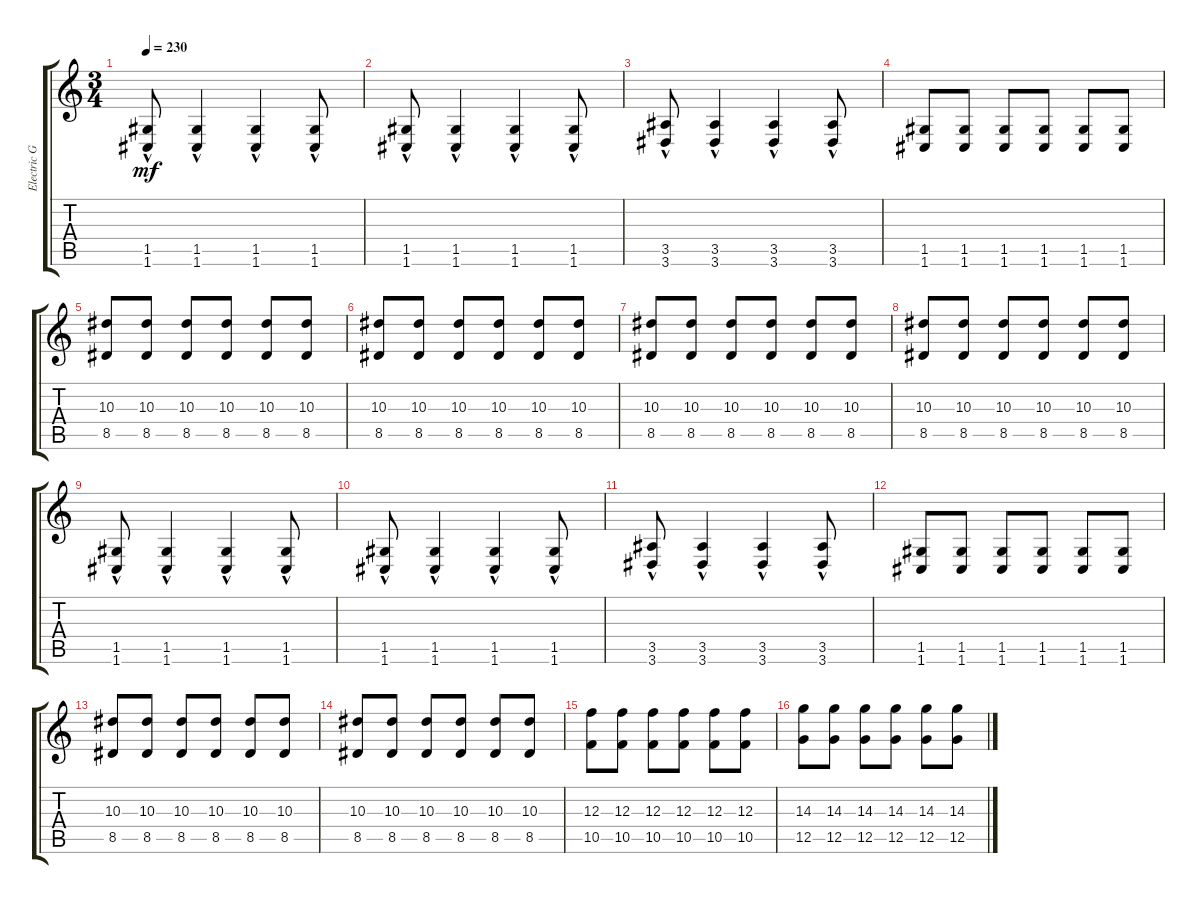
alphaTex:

\track ("Electric Guitar" "Electric G") {instrument distortionguitar}
\staff {score tabs}
\tuning (D4 A3 F3 C3 G2 C2) {hide}
\ts (3 4)
\tempo 230
\clef g2
\ks c
(1.5{hac} 1.6{hac}).8{dy mf} (1.5{hac} 1.6{hac}).4 (1.5{hac} 1.6{hac}).4 (1.5{hac} 1.6{hac}).8 |
(1.5{hac} 1.6{hac}).8 (1.5{hac} 1.6{hac}).4 (1.5{hac} 1.6{hac}).4 (1.5{hac} 1.6{hac}).8 |
(3.5{hac} 3.6{hac}).8 (3.5{hac} 3.6{hac}).4 (3.5{hac} 3.6{hac}).4 (3.5{hac} 3.6{hac}).8 |
(1.5 1.6).8 (1.5 1.6).8 (1.5 1.6).8 (1.5 1.6).8 (1.5 1.6).8 (1.5 1.6).8 |
(10.3 8.5).8 (10.3 8.5).8 (10.3 8.5).8 (10.3 8.5).8 (10.3 8.5).8 (10.3 8.5).8 |
(10.3 8.5).8 (10.3 8.5).8 (10.3 8.5).8 (10.3 8.5).8 (10.3 8.5).8 (10.3 8.5).8 |
(10.3 8.5).8 (10.3 8.5).8 (10.3 8.5).8 (10.3 8.5).8 (10.3 8.5).8 (10.3 8.5).8 |
(10.3 8.5).8 (10.3 8.5).8 (10.3 8.5).8 (10.3 8.5).8 (10.3 8.5).8 (10.3 8.5).8 |
(1.5{hac} 1.6{hac}).8 (1.5{hac} 1.6{hac}).4 (1.5{hac} 1.6{hac}).4 (1.5{hac} 1.6{hac}).8 |
(1.5{hac} 1.6{hac}).8 (1.5{hac} 1.6{hac}).4 (1.5{hac} 1.6{hac}).4 (1.5{hac} 1.6{hac}).8 |
(3.5{hac} 3.6{hac}).8 (3.5{hac} 3.6{hac}).4 (3.5{hac} 3.6{hac}).4 (3.5{hac} 3.6{hac}).8 |
(1.5 1.6).8 (1.5 1.6).8 (1.5 1.6).8 (1.5 1.6).8 (1.5 1.6).8 (1.5 1.6).8 |
(10.3 8.5).8 (10.3 8.5).8 (10.3 8.5).8 (10.3 8.5).8 (10.3 8.5).8 (10.3 8.5).8 |
(10.3 8.5).8 (10.3 8.5).8 (10.3 8.5).8 (10.3 8.5).8 (10.3 8.5).8 (10.3 8.5).8 |
(12.3 10.5).8 (12.3 10.5).8 (12.3 10.5).8 (12.3 10.5).8 (12.3 10.5).8 (12.3 10.5).8 |
(14.3 12.5).8 (14.3 12.5).8 (14.3 12.5).8 (14.3 12.5).8 (14.3 12.5).8 (14.3 12.5).8
